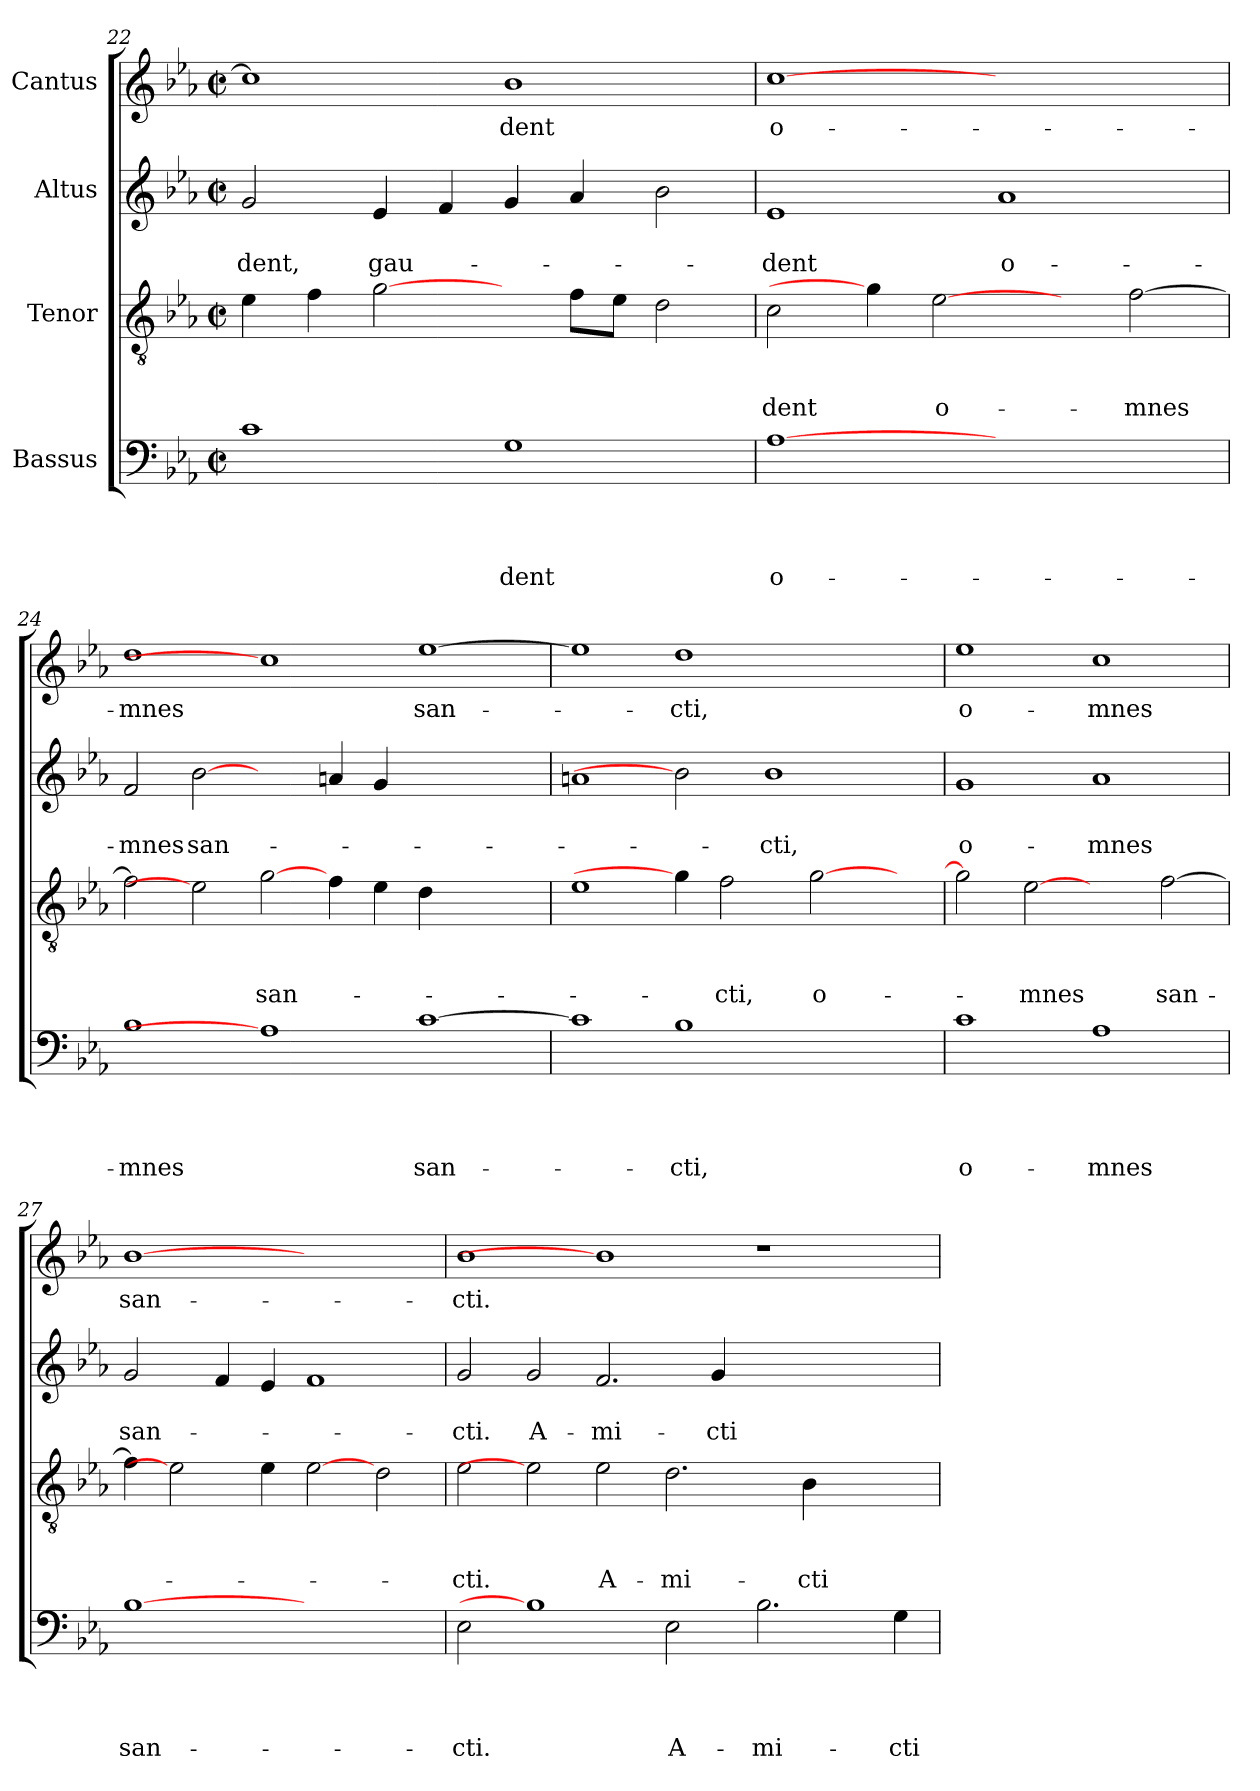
**kern	**text	**text	**text	**text	**kern	**text	**text	**text	**kern	**text	**text	**kern	**text
*part4	*part4	*part4	*part4	*part4	*part3	*part3	*part3	*part3	*part2	*part2	*part2	*part1	*part1
*staff4	*staff4	*staff4	*staff4	*staff4	*staff3	*staff3	*staff3	*staff3	*staff2	*staff2	*staff2	*staff1	*staff1
*I"Bassus	*	*	*	*	*I"Tenor	*	*	*	*I"Altus	*	*	*I"Cantus	*
*clefF4	*	*	*	*	*clefGv2	*	*	*	*clefG2	*	*	*clefG2	*
*k[b-e-a-]	*	*	*	*	*k[b-e-a-]	*	*	*	*k[b-e-a-]	*	*	*k[b-e-a-]	*
*E-:	*	*	*	*	*E-:	*	*	*	*E-:	*	*	*E-:	*
*M2/2	*	*	*	*	*M2/2	*	*	*	*M2/2	*	*	*M2/2	*
*met(c|)	*	*	*	*	*met(c|)	*	*	*	*met(c|)	*	*	*met(c|)	*
=22	=22	=22	=22	=22	=22	=22	=22	=22	=22	=22	=22	=22	=22
!	!	!	!	!	!	!	!	!	!	!	!LO:LY:b	!	!
1c	.	.	.	.	4e-\	.	.	.	2g/	.	-dent,	1cc]	.
.	.	.	.	.	4f\	.	.	.	.	.	.	.	.
!	!	!	!	!	!	!	!	!	!	!	!LO:LY:b	!	!
.	.	.	.	.	[2g\	.	.	.	4e-/	.	gau-	.	.
.	.	.	.	.	.	.	.	.	4f/	.	.	.	.
!	!	!	!	!LO:LY:b	!	!	!	!	!	!	!	!	!LO:LY:b
1G	.	.	.	-dent	4ryy	.	.	.	4g/	.	.	1b-	-dent
.	.	.	.	.	8f\L	.	.	.	4a-/	.	.	.	.
.	.	.	.	.	8e-\J	.	.	.	.	.	.	.	.
.	.	.	.	.	2d\	.	.	.	2b-\	.	.	.	.
!!LO:PB:g=z
=23	=23	=23	=23	=23	=23	=23	=23	=23	=23	=23	=23	=23	=23
!	!	!	!	!LO:LY:b:rj	!	!	!	!LO:LY:b	!	!	!LO:LY:b	!	!LO:LY:b:rj
[1A-	.	.	.	o-	2c\	.	.	-dent	1e-	.	-dent	[1cc	o-
.	.	.	.	.	4g\]	.	.	.	.	.	.	.	.
!	!	!	!	!	!	!	!	!LO:LY:b	!	!	!	!	!
.	.	.	.	.	[2e-	.	.	o-	.	.	.	.	.
!	!	!	!	!	!	!	!	!	!	!	!LO:LY:b	!	!
1ryy	.	.	.	.	.	.	.	.	1a-	.	o-	1ryy	.
.	.	.	.	.	4ryy	.	.	.	.	.	.	.	.
!	!	!	!	!	!	!	!	!LO:LY:b	!	!	!	!	!
.	.	.	.	.	[>2f\	.	.	-mnes	.	.	.	.	.
=24	=24	=24	=24	=24	=24	=24	=24	=24	=24	=24	=24	=24	=24
!	!	!	!	!LO:LY:b	!	!	!	!	!	!	!LO:LY:b	!	!LO:LY:b
1B-	.	.	.	-mnes	2f\]	.	.	.	2f/	.	-mnes	1dd	-mnes
!	!	!	!	!	!	!	!	!	!	!	!LO:LY:b	!	!
.	.	.	.	.	2e-]	.	.	.	[2b-	.	san-	.	.
!	!	!	!	!	!	!	!	!LO:LY:b	!	!	!	!	!
1A-]	.	.	.	.	[2g\	.	.	san-	2ryy	.	.	1cc]	.
.	.	.	.	.	4f\	.	.	.	4an/	.	.	.	.
.	.	.	.	.	4e-\	.	.	.	4g/	.	.	.	.
!	!	!	!	!LO:LY:b	!	!	!	!	!	!	!	!	!LO:LY:b
[>1c	.	.	.	san-	4d\	.	.	.	1ryy	.	.	[>1ee-	san-
.	.	.	.	.	2.ryy	.	.	.	.	.	.	.	.
=25	=25	=25	=25	=25	=25	=25	=25	=25	=25	=25	=25	=25	=25
1c]	.	.	.	.	1e-	.	.	.	1an	.	.	1ee-]	.
!	!	!	!	!LO:LY:b	!	!	!	!	!	!	!	!	!LO:LY:b
1B-	.	.	.	-cti,	4g\]	.	.	.	2b-]	.	.	1dd	-cti,
!	!	!	!	!	!	!	!	!LO:LY:b	!	!	!	!	!
.	.	.	.	.	2f\	.	.	-cti,	.	.	.	.	.
!	!	!	!	!	!	!	!	!	!	!	!LO:LY:b	!	!
.	.	.	.	.	.	.	.	.	1b-	.	-cti,	.	.
!	!	!	!	!	!	!	!	!LO:LY:b	!	!	!	!	!
.	.	.	.	.	[>2g\	.	.	o-	.	.	.	.	.
2ryy	.	.	.	.	.	.	.	.	.	.	.	2ryy	.
.	.	.	.	.	4ryy	.	.	.	.	.	.	.	.
=26	=26	=26	=26	=26	=26	=26	=26	=26	=26	=26	=26	=26	=26
!	!	!	!	!LO:LY:b	!	!	!	!	!	!	!LO:LY:b	!	!LO:LY:b
1c	.	.	.	o-	2g\]	.	.	.	1g	.	o-	1ee-	o-
!	!	!	!	!	!	!	!	!LO:LY:b	!	!	!	!	!
.	.	.	.	.	[2e-	.	.	-mnes	.	.	.	.	.
!	!	!	!	!LO:LY:b	!	!	!	!	!	!	!LO:LY:b	!	!LO:LY:b
1A-	.	.	.	-mnes	2ryy	.	.	.	1a-	.	-mnes	1cc	-mnes
!	!	!	!	!	!	!	!	!LO:LY:b	!	!	!	!	!
.	.	.	.	.	[>2f\	.	.	san-	.	.	.	.	.
=27	=27	=27	=27	=27	=27	=27	=27	=27	=27	=27	=27	=27	=27
!	!	!	!	!LO:LY:b	!	!	!	!	!	!	!LO:LY:b	!	!LO:LY:b
[1B-	.	.	.	san-	4f\]	.	.	.	2g/	.	san-	[1b-	san-
.	.	.	.	.	2e-]	.	.	.	.	.	.	.	.
.	.	.	.	.	.	.	.	.	4f/	.	.	.	.
.	.	.	.	.	4e-\	.	.	.	4e-/	.	.	.	.
1ryy	.	.	.	.	[2e-	.	.	.	1f	.	.	1ryy	.
.	.	.	.	.	2d\	.	.	.	.	.	.	.	.
!!LO:LB:g=z
=28	=28	=28	=28	=28	=28	=28	=28	=28	=28	=28	=28	=28	=28
!	!	!	!	!LO:LY:b	!	!	!	!LO:LY:b	!	!	!LO:LY:b	!	!LO:LY:b
2E-\	.	.	.	-cti.	2e-\	.	.	-cti.	2g/	.	-cti.	1b-	-cti.
!	!	!	!	!	!	!	!	!	!	!	!LO:LY:b	!	!
1B-]	.	.	.	.	2e-]	.	.	.	2g/	.	A-	.	.
!	!	!	!	!	!	!	!	!LO:LY:b	!	!	!LO:LY:b	!	!
.	.	.	.	.	2e-\	.	.	A-	2.f/	.	-mi-	1b-]	.
!	!	!	!	!LO:LY:b	!	!	!	!LO:LY:b	!	!	!	!	!
2E-\	.	.	.	A-	2.d\	.	.	-mi-	.	.	.	.	.
!	!	!	!	!	!	!	!	!	!	!	!LO:LY:b	!	!
.	.	.	.	.	.	.	.	.	4g/	.	-cti	.	.
!	!	!	!	!LO:LY:b	!	!	!	!	!	!	!	!	!
2.B-\	.	.	.	-mi-	.	.	.	.	1ryy	.	.	1r	.
!	!	!	!	!	!	!	!	!LO:LY:b	!	!	!	!	!
.	.	.	.	.	4B-\	.	.	-cti	.	.	.	.	.
.	.	.	.	.	2ryy	.	.	.	.	.	.	.	.
!	!	!	!	!LO:LY:b	!	!	!	!	!	!	!	!	!
4G\	.	.	.	-cti	.	.	.	.	.	.	.	.	.
=	=	=	=	=	=	=	=	=	=	=	=	=	=
*-	*-	*-	*-	*-	*-	*-	*-	*-	*-	*-	*-	*-	*-
